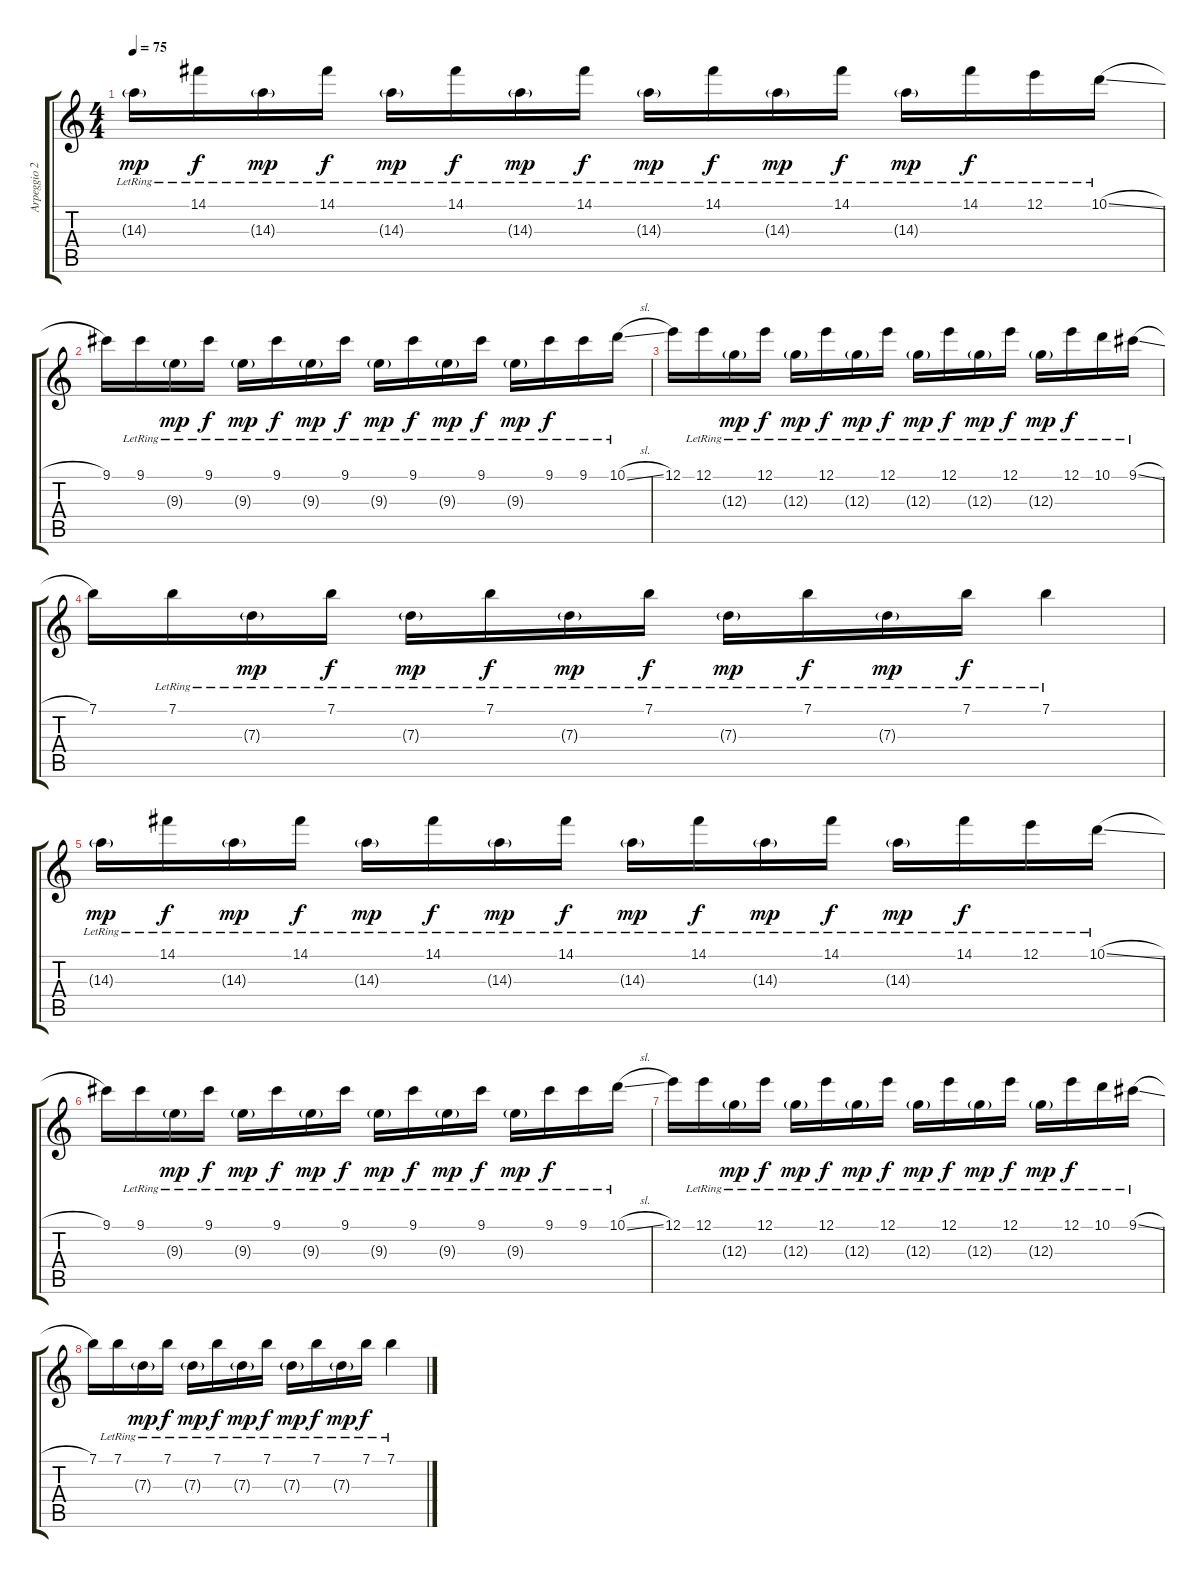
\track ("Arpeggio 2" "Arpeggio 2") {instrument acousticguitarsteel}
\staff {score tabs}
\tuning (E4 B3 G3 D3 A2 E2) {hide}
\ts (4 4)
\tempo 75
\clef g2
\ks c
14.3{g lr}.16{dy mp} 14.1{lr}.16{dy f} 14.3{g lr}.16{dy mp} 14.1{lr}.16{dy f} 14.3{g lr}.16{dy mp} 14.1{lr}.16{dy f} 14.3{g lr}.16{dy mp} 14.1{lr}.16{dy f} 14.3{g lr}.16{dy mp} 14.1{lr}.16{dy f} 14.3{g lr}.16{dy mp} 14.1{lr}.16{dy f} 14.3{g lr}.16{dy mp} 14.1{lr}.16{dy f} 12.1{lr}.16 10.1{sl lr}.16 |
9.1.16 9.1{lr}.16 9.3{g lr}.16{dy mp} 9.1{lr}.16{dy f} 9.3{g lr}.16{dy mp} 9.1{lr}.16{dy f} 9.3{g lr}.16{dy mp} 9.1{lr}.16{dy f} 9.3{g lr}.16{dy mp} 9.1{lr}.16{dy f} 9.3{g lr}.16{dy mp} 9.1{lr}.16{dy f} 9.3{g lr}.16{dy mp} 9.1{lr}.16{dy f} 9.1{lr}.16 10.1{sl lr}.16 |
12.1.16 12.1{lr}.16 12.3{g lr}.16{dy mp} 12.1{lr}.16{dy f} 12.3{g lr}.16{dy mp} 12.1{lr}.16{dy f} 12.3{g lr}.16{dy mp} 12.1{lr}.16{dy f} 12.3{g lr}.16{dy mp} 12.1{lr}.16{dy f} 12.3{g lr}.16{dy mp} 12.1{lr}.16{dy f} 12.3{g lr}.16{dy mp} 12.1{lr}.16{dy f} 10.1{lr}.16 9.1{sl lr}.16 |
7.1.16 7.1{lr}.16 7.3{g lr}.16{dy mp} 7.1{lr}.16{dy f} 7.3{g lr}.16{dy mp} 7.1{lr}.16{dy f} 7.3{g lr}.16{dy mp} 7.1{lr}.16{dy f} 7.3{g lr}.16{dy mp} 7.1{lr}.16{dy f} 7.3{g lr}.16{dy mp} 7.1{lr}.16{dy f} 7.1{lr}.4 |
14.3{g lr}.16{dy mp} 14.1{lr}.16{dy f} 14.3{g lr}.16{dy mp} 14.1{lr}.16{dy f} 14.3{g lr}.16{dy mp} 14.1{lr}.16{dy f} 14.3{g lr}.16{dy mp} 14.1{lr}.16{dy f} 14.3{g lr}.16{dy mp} 14.1{lr}.16{dy f} 14.3{g lr}.16{dy mp} 14.1{lr}.16{dy f} 14.3{g lr}.16{dy mp} 14.1{lr}.16{dy f} 12.1{lr}.16 10.1{sl lr}.16 |
9.1.16 9.1{lr}.16 9.3{g lr}.16{dy mp} 9.1{lr}.16{dy f} 9.3{g lr}.16{dy mp} 9.1{lr}.16{dy f} 9.3{g lr}.16{dy mp} 9.1{lr}.16{dy f} 9.3{g lr}.16{dy mp} 9.1{lr}.16{dy f} 9.3{g lr}.16{dy mp} 9.1{lr}.16{dy f} 9.3{g lr}.16{dy mp} 9.1{lr}.16{dy f} 9.1{lr}.16 10.1{sl lr}.16 |
12.1.16 12.1{lr}.16 12.3{g lr}.16{dy mp} 12.1{lr}.16{dy f} 12.3{g lr}.16{dy mp} 12.1{lr}.16{dy f} 12.3{g lr}.16{dy mp} 12.1{lr}.16{dy f} 12.3{g lr}.16{dy mp} 12.1{lr}.16{dy f} 12.3{g lr}.16{dy mp} 12.1{lr}.16{dy f} 12.3{g lr}.16{dy mp} 12.1{lr}.16{dy f} 10.1{lr}.16 9.1{sl lr}.16 |
7.1.16 7.1{lr}.16 7.3{g lr}.16{dy mp} 7.1{lr}.16{dy f} 7.3{g lr}.16{dy mp} 7.1{lr}.16{dy f} 7.3{g lr}.16{dy mp} 7.1{lr}.16{dy f} 7.3{g lr}.16{dy mp} 7.1{lr}.16{dy f} 7.3{g lr}.16{dy mp} 7.1{lr}.16{dy f} 7.1{lr}.4
